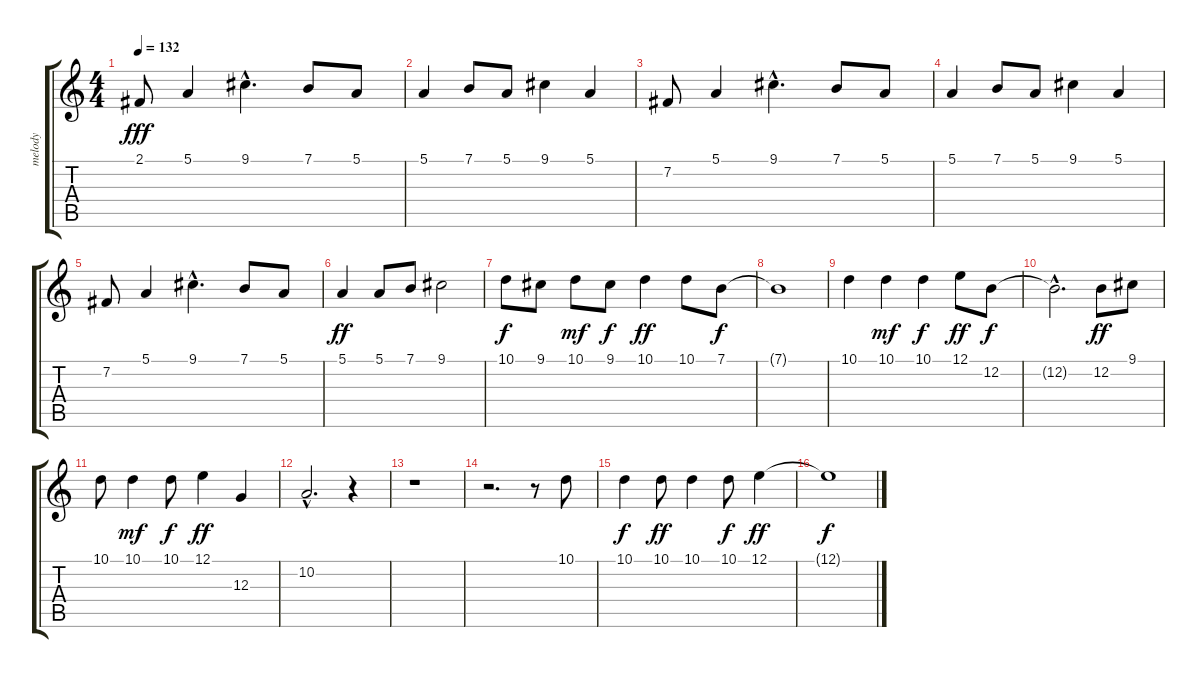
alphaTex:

\track ("melody" "melody") {instrument acousticgrandpiano}
\staff {score tabs}
\tuning (E4 B3 G3 D3 A2 E2) {hide}
\ts (4 4)
\tempo 132
\clef g2
\ks c
2.1.8{dy fff} 5.1.4 9.1{hac}.4{d} 7.1.8 5.1.8 |
5.1.4 7.1.8 5.1.8 9.1.4 5.1.4 |
7.2.8 5.1.4 9.1{hac}.4{d} 7.1.8 5.1.8 |
5.1.4 7.1.8 5.1.8 9.1.4 5.1.4 |
7.2.8 5.1.4 9.1{hac}.4{d} 7.1.8 5.1.8 |
5.1.4{dy ff} 5.1.8 7.1.8 9.1.2 |
10.1.8{dy f} 9.1.8 10.1.8{dy mf} 9.1.8{dy f} 10.1.4{dy ff} 10.1.8 7.1.8{dy f} |
7.1{t}.1 |
10.1.4 10.1.4{dy mf} 10.1.4{dy f} 12.1.8{dy ff} 12.2.8{dy f} |
12.2{hac t}.2{d} 12.2.8{dy ff} 9.1.8 |
10.1.8 10.1.4{dy mf} 10.1.8{dy f} 12.1.4{dy ff} 12.3.4 |
10.2{hac}.2{d} r.4 |
r.1 |
r.2{d} r.8 10.1.8 |
10.1.4{dy f} 10.1.8{dy ff} 10.1.4 10.1.8{dy f} 12.1.4{dy ff} |
12.1{t}.1{dy f}
